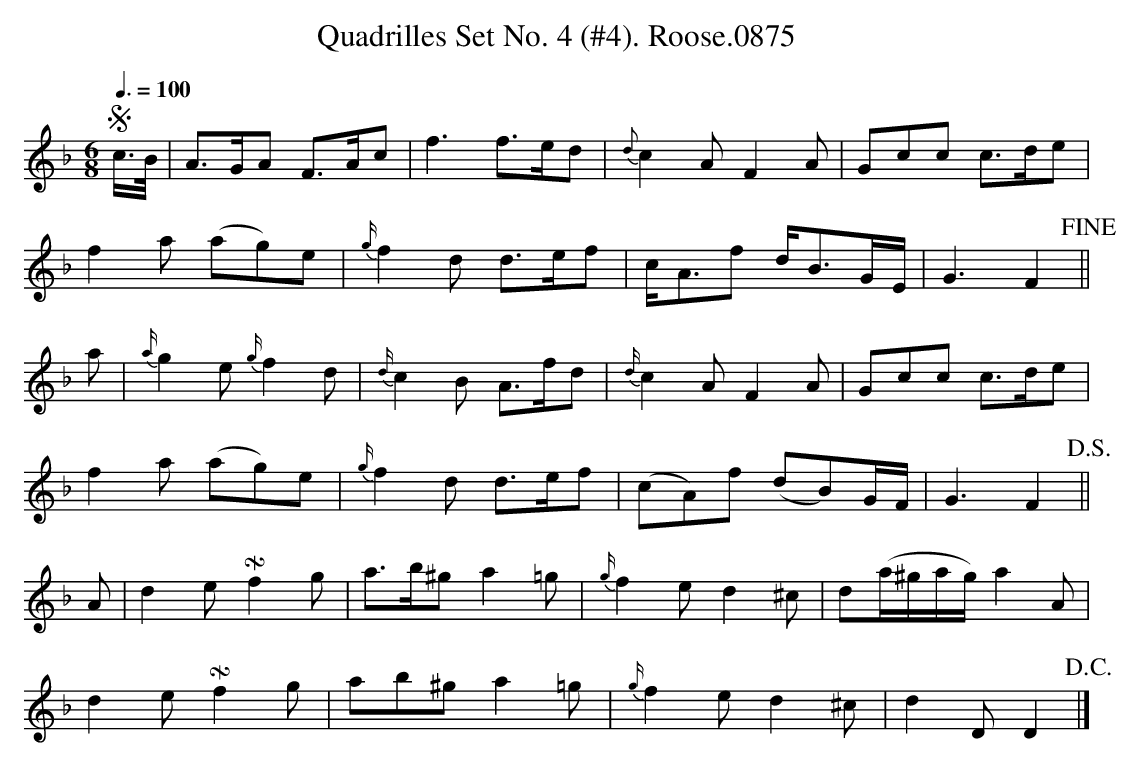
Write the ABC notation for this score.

X:1
T:Quadrilles Set No. 4 (#4). Roose.0875
M:6/8
L:1/8
Q:3/8=100
K:F clef=treble
!segno!c/>B/|A>GA F>Ac|f3 f>ed|{?d}c2A F2A|Gcc c>de|
f2a (ag)e|{g/}f2d d>ef|c<Af d<BG/E/|G3F2!fine!||
a|{a/}g2e {g/}f2d|{d/}c2B A>fd|{d/}c2A F2A|Gcc c>de|
f2a (ag)e|{g/}f2d d>ef|(cA)f (dB)G/F/|G3F2!D.S.!||
A|d2e!turnx!f2g|a>b^g a2=g|{g/}f2e d2^c|d(a/^g/a/g/) a2A|
d2e !turnx!f2g|ab^g a2=g|{g/}f2e d2^c|d2D D2!D.C.!|]
